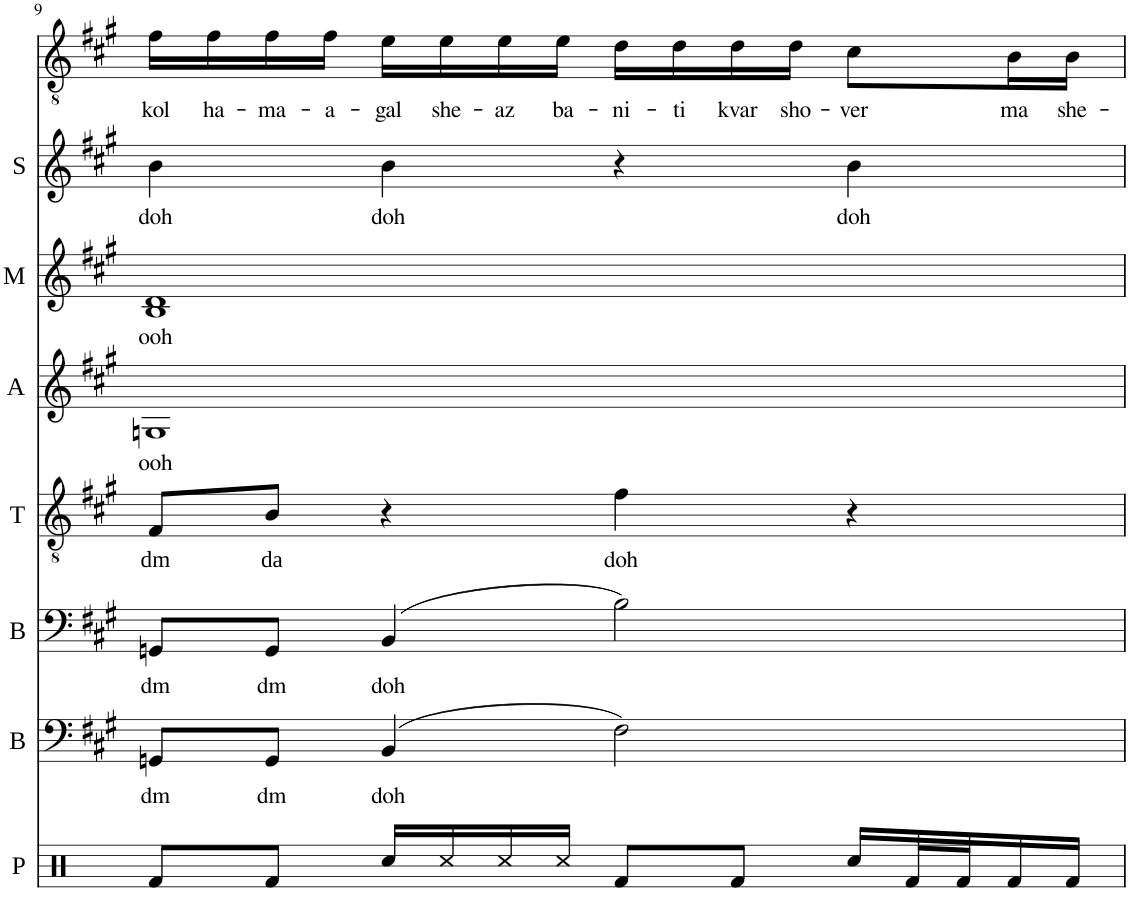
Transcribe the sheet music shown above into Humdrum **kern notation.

**kern	**kern	**text	**kern	**text	**kern	**text	**kern	**text	**kern	**text	**kern	**text	**kern	**text
*part8	*part7	*part7	*part6	*part6	*part5	*part5	*part4	*part4	*part3	*part3	*part2	*part2	*part1	*part1
*staff8	*staff7	*staff7	*staff6	*staff6	*staff5	*staff5	*staff4	*staff4	*staff3	*staff3	*staff2	*staff2	*staff1	*staff1
*I"Perc	*I"Bass	*	*I"Baritone	*	*I"Tenor	*	*I"Alto	*	*I"Mezzo	*	*I"Soprano	*	*I"Solo	*
*I'P	*I'B	*	*I'B	*	*I'T	*	*I'A	*	*I'M	*	*I'S	*	*	*
!!LO:PB:g=z
*clefX	*clefF4	*	*clefF4	*	*clefGv2	*	*clefG2	*	*clefG2	*	*clefG2	*	*clefGv2	*
*k[]	*k[f#c#g#]	*	*k[f#c#g#]	*	*k[f#c#g#]	*	*k[f#c#g#]	*	*k[f#c#g#]	*	*k[f#c#g#]	*	*k[f#c#g#]	*
*M4/4	*M4/4	*	*M4/4	*	*M4/4	*	*M4/4	*	*M4/4	*	*M4/4	*	*M4/4	*
=9	=9	=9	=9	=9	=9	=9	=9	=9	=9	=9	=9	=9	=9	=9
!	!	!LO:LY:b	!	!LO:LY:b	!	!LO:LY:b	!	!LO:LY:b	!	!LO:LY:b	!	!LO:LY:b	!	!LO:LY:b
8Rf/L	8GGn/L	dm	8GGn/L	dm	8F#/L	dm	1Gn	ooh	1B 1d	ooh	4b\	doh	16f#\LL	kol
!	!	!	!	!	!	!	!	!	!	!	!	!	!	!LO:LY:b
.	.	.	.	.	.	.	.	.	.	.	.	.	16f#\	ha-
!	!	!LO:LY:b	!	!LO:LY:b	!	!LO:LY:b	!	!	!	!	!	!	!	!LO:LY:b
8Rf/J	8GG/J	dm	8GG/J	dm	8B/J	da	.	.	.	.	.	.	16f#\	-ma-
!	!	!	!	!	!	!	!	!	!	!	!	!	!	!LO:LY:b
.	.	.	.	.	.	.	.	.	.	.	.	.	16f#\JJ	-a-
!	!	!LO:LY:b	!	!LO:LY:b	!	!	!	!	!	!	!	!LO:LY:b	!	!LO:LY:b
16Rcc/LL	(4BB/	doh	(4BB/	doh	4r	.	.	.	.	.	4b\	doh	16e\LL	-gal
!	!	!	!	!	!	!	!	!	!	!	!	!	!	!LO:LY:b
16Rcc/	.	.	.	.	.	.	.	.	.	.	.	.	16e\	she-
!	!	!	!	!	!	!	!	!	!	!	!	!	!	!LO:LY:b
16Rcc/	.	.	.	.	.	.	.	.	.	.	.	.	16e\	-az
!	!	!	!	!	!	!	!	!	!	!	!	!	!	!LO:LY:b
16Rcc/JJ	.	.	.	.	.	.	.	.	.	.	.	.	16e\JJ	ba-
!	!	!	!	!	!	!LO:LY:b	!	!	!	!	!	!	!	!LO:LY:b
8Rf/L	2F#\)	.	2B\)	.	4f#\	doh	.	.	.	.	4r	.	16d\LL	-ni-
!	!	!	!	!	!	!	!	!	!	!	!	!	!	!LO:LY:b
.	.	.	.	.	.	.	.	.	.	.	.	.	16d\	-ti
!	!	!	!	!	!	!	!	!	!	!	!	!	!	!LO:LY:b
8Rf/J	.	.	.	.	.	.	.	.	.	.	.	.	16d\	kvar
!	!	!	!	!	!	!	!	!	!	!	!	!	!	!LO:LY:b
.	.	.	.	.	.	.	.	.	.	.	.	.	16d\JJ	sho-
!	!	!	!	!	!	!	!	!	!	!	!	!LO:LY:b	!	!LO:LY:b
16Rcc/LL	.	.	.	.	4r	.	.	.	.	.	4b\	doh	8c#\L	-ver
32Rf/L	.	.	.	.	.	.	.	.	.	.	.	.	.	.
32Rf/J	.	.	.	.	.	.	.	.	.	.	.	.	.	.
!	!	!	!	!	!	!	!	!	!	!	!	!	!	!LO:LY:b
16Rf/	.	.	.	.	.	.	.	.	.	.	.	.	16B\L	ma
!	!	!	!	!	!	!	!	!	!	!	!	!	!	!LO:LY:b
16Rf/JJ	.	.	.	.	.	.	.	.	.	.	.	.	16B\JJ	she-
=	=	=	=	=	=	=	=	=	=	=	=	=	=	=
*-	*-	*-	*-	*-	*-	*-	*-	*-	*-	*-	*-	*-	*-	*-
